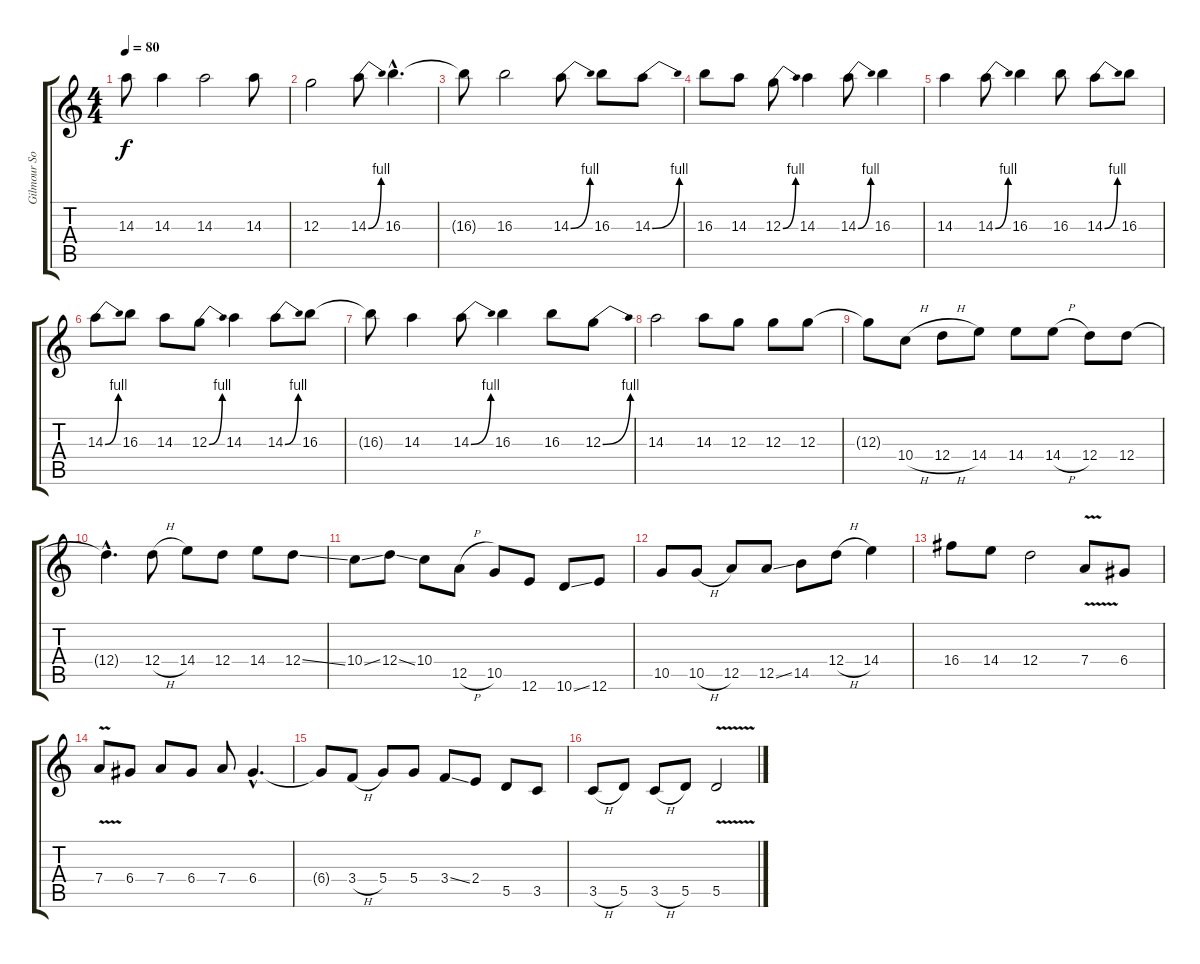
\track ("Gilmour Solo" "Gilmour So") {instrument distortionguitar}
\staff {score tabs}
\tuning (E4 B3 G3 D3 A2 E2) {hide}
\ts (4 4)
\tempo 80
\clef g2
\ks c
14.3{t}.8{dy f} 14.3.4 14.3.2 14.3.8 |
12.3.2 14.3{be (bend 0 0 60 4)}.8 16.3{hac}.4{d} |
16.3{t}.8 16.3.2 14.3{be (bend 0 0 60 4)}.8 16.3.8 14.3{be (bend 0 0 60 4)}.8 |
16.3.8 14.3.8 12.3{be (bend 0 0 60 4)}.8 14.3.4 14.3{be (bend 0 0 60 4)}.8 16.3.4 |
14.3.4 14.3{be (bend 0 0 60 4)}.8 16.3.4 16.3.8 14.3{be (bend 0 0 60 4)}.8 16.3.8 |
14.3{be (bend 0 0 60 4)}.8 16.3.8 14.3.8 12.3{be (bend 0 0 60 4)}.8 14.3.4 14.3{be (bend 0 0 60 4)}.8 16.3.8 |
16.3{t}.8 14.3.4 14.3{be (bend 0 0 60 4)}.8 16.3.4 16.3.8 12.3{be (bend 0 0 60 4)}.8 |
14.3.2 14.3.8 12.3.8 12.3.8 12.3.8 |
12.3{t}.8 10.4{h}.8 12.4{h}.8 14.4.8 14.4.8 14.4{h}.8 12.4.8 12.4.8 |
12.4{hac t}.4{d} 12.4{h}.8 14.4.8 12.4.8 14.4.8 12.4{ss}.8 |
10.4{ss}.8 12.4{ss}.8 10.4.8 12.5{h}.8 10.5.8 12.6.8 10.6{ss}.8 12.6.8 |
10.5.8 10.5{h}.8 12.5.8 12.5{ss}.8 14.5.8 12.4{h}.8 14.4.4 |
16.4.8 14.4.8 12.4.2 7.4{v}.8 6.4.8 |
7.4{v}.8 6.4.8 7.4.8 6.4.8 7.4.8 6.4{hac}.4{d} |
6.4{t}.8 3.4{h}.8 5.4.8 5.4.8 3.4{ss}.8 2.4.8 5.5.8 3.5.8 |
3.5{h}.8 5.5.8 3.5{h}.8 5.5.8 5.5{v}.2
